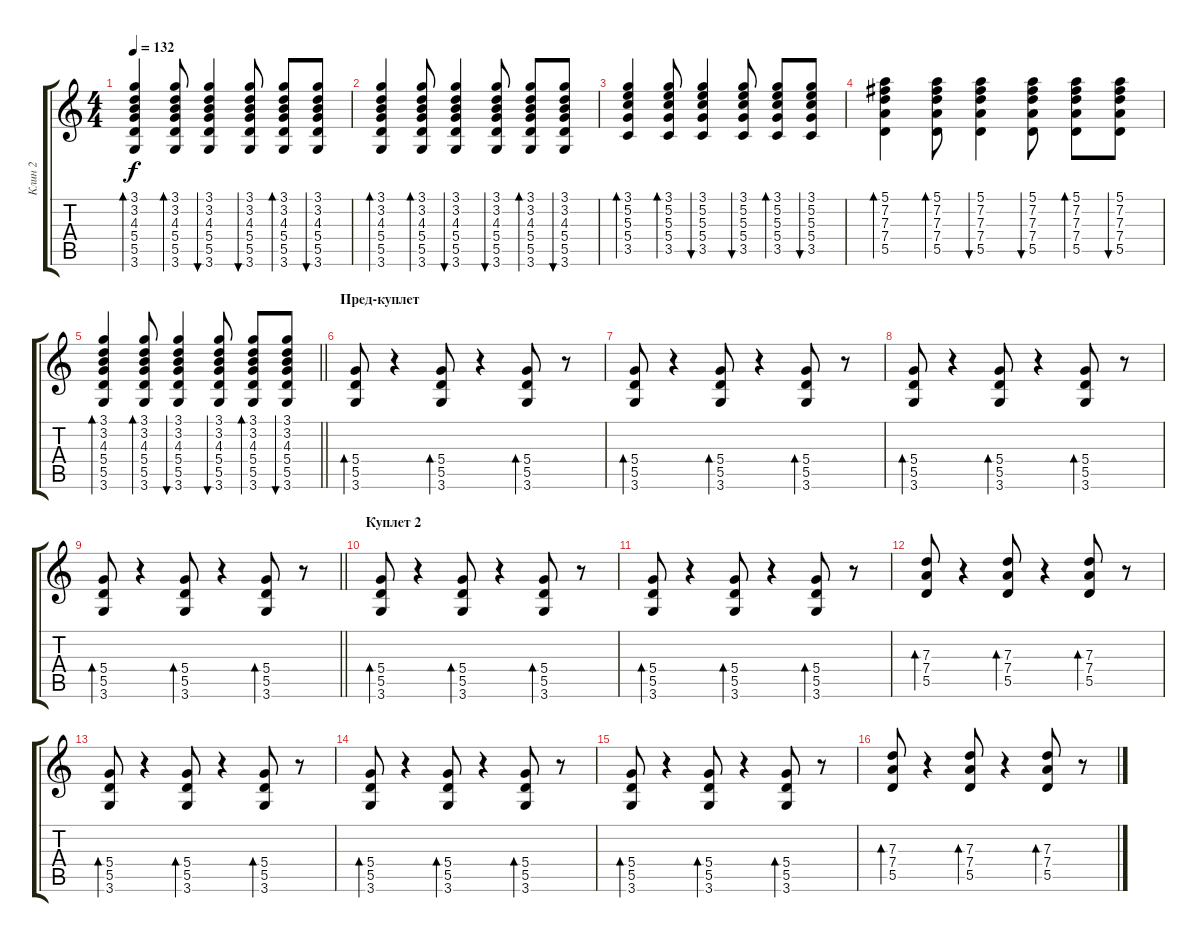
\track ("Клин 2" "Клин 2") {instrument electricguitarclean}
\staff {score tabs}
\tuning (E4 B3 G3 D3 A2 E2) {hide}
\ts (4 4)
\tempo 132
\clef g2
\ks c
(3.1 3.2 4.3 5.4 5.5 3.6).4{bd 60 dy f} (3.1 3.2 4.3 5.4 5.5 3.6).8{bd 60} (3.1 3.2 4.3 5.4 5.5 3.6).4{bu 60} (3.1 3.2 4.3 5.4 5.5 3.6).8{bu 60} (3.1 3.2 4.3 5.4 5.5 3.6).8{bd 60} (3.1 3.2 4.3 5.4 5.5 3.6).8{bu 60} |
(3.1 3.2 4.3 5.4 5.5 3.6).4{bd 60} (3.1 3.2 4.3 5.4 5.5 3.6).8{bd 60} (3.1 3.2 4.3 5.4 5.5 3.6).4{bu 60} (3.1 3.2 4.3 5.4 5.5 3.6).8{bu 60} (3.1 3.2 4.3 5.4 5.5 3.6).8{bd 60} (3.1 3.2 4.3 5.4 5.5 3.6).8{bu 60} |
(3.1 5.2 5.3 5.4 3.5).4{bd 60} (3.1 5.2 5.3 5.4 3.5).8{bd 60} (3.1 5.2 5.3 5.4 3.5).4{bu 60} (3.1 5.2 5.3 5.4 3.5).8{bu 60} (3.1 5.2 5.3 5.4 3.5).8{bd 60} (3.1 5.2 5.3 5.4 3.5).8{bu 60} |
(5.1 7.2 7.3 7.4 5.5).4{bd 60} (5.1 7.2 7.3 7.4 5.5).8{bd 60} (5.1 7.2 7.3 7.4 5.5).4{bu 60} (5.1 7.2 7.3 7.4 5.5).8{bu 60} (5.1 7.2 7.3 7.4 5.5).8{bd 60} (5.1 7.2 7.3 7.4 5.5).8{bu 60} |
\barLineRight lightlight
(3.1 3.2 4.3 5.4 5.5 3.6).4{bd 60} (3.1 3.2 4.3 5.4 5.5 3.6).8{bd 60} (3.1 3.2 4.3 5.4 5.5 3.6).4{bu 60} (3.1 3.2 4.3 5.4 5.5 3.6).8{bu 60} (3.1 3.2 4.3 5.4 5.5 3.6).8{bd 60} (3.1 3.2 4.3 5.4 5.5 3.6).8{bu 60} |
\section ("" "Пред-куплет")
(5.4 5.5 3.6).8{bd 60} r.4 (5.4 5.5 3.6).8{bd 60} r.4 (5.4 5.5 3.6).8{bd 60} r.8 |
(5.4 5.5 3.6).8{bd 60} r.4 (5.4 5.5 3.6).8{bd 60} r.4 (5.4 5.5 3.6).8{bd 60} r.8 |
(5.4 5.5 3.6).8{bd 60} r.4 (5.4 5.5 3.6).8{bd 60} r.4 (5.4 5.5 3.6).8{bd 60} r.8 |
\barLineRight lightlight
(5.4 5.5 3.6).8{bd 60} r.4 (5.4 5.5 3.6).8{bd 60} r.4 (5.4 5.5 3.6).8{bd 60} r.8 |
\section ("" "Куплет 2")
(5.4 5.5 3.6).8{bd 60} r.4 (5.4 5.5 3.6).8{bd 60} r.4 (5.4 5.5 3.6).8{bd 60} r.8 |
(5.4 5.5 3.6).8{bd 60} r.4 (5.4 5.5 3.6).8{bd 60} r.4 (5.4 5.5 3.6).8{bd 60} r.8 |
(7.3 7.4 5.5).8{bd 60} r.4 (7.3 7.4 5.5).8{bd 60} r.4 (7.3 7.4 5.5).8{bd 60} r.8 |
(5.4 5.5 3.6).8{bd 60} r.4 (5.4 5.5 3.6).8{bd 60} r.4 (5.4 5.5 3.6).8{bd 60} r.8 |
(5.4 5.5 3.6).8{bd 60} r.4 (5.4 5.5 3.6).8{bd 60} r.4 (5.4 5.5 3.6).8{bd 60} r.8 |
(5.4 5.5 3.6).8{bd 60} r.4 (5.4 5.5 3.6).8{bd 60} r.4 (5.4 5.5 3.6).8{bd 60} r.8 |
(7.3 7.4 5.5).8{bd 60} r.4 (7.3 7.4 5.5).8{bd 60} r.4 (7.3 7.4 5.5).8{bd 60} r.8
